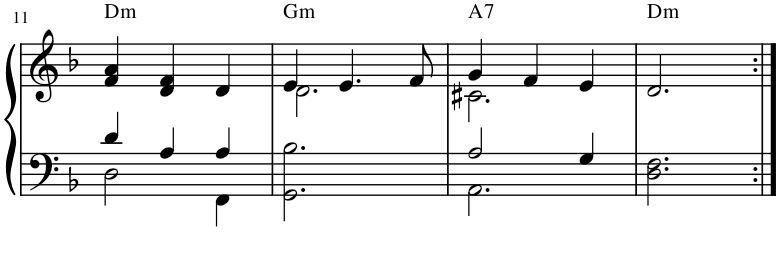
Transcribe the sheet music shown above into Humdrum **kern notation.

**kern	**kern	**harte
*part1	*part1	*part1
*staff2	*staff1	*
*I"Piano	*	*
*I'Pno.	*	*
!!LO:PB:g=z
*clefF4	*clefG2	*
*k[b-]	*k[b-]	*
*M3/4	*M3/4	*
=11	=11	=11
*^	*	*
!	!	!	!LO:H:kt=m
4d/	2D\	4f/ 4a/	D:min
4A/	.	4d/ 4f/	.
4A/	4FF\	4d/	.
=12	=12	=12	=12
*	*	*^	*
!	!	!	!	!LO:H:kt=m
*v	*v	*	*	*
2.GG\ 2.B-\	4e/	2.d\	G:min
.	4.e/	.	.
.	8f/	.	.
=13	=13	=13	=13
*^	*	*	*
!	!	!	!	!LO:H:kt=7
2A/	2.AA\	4g/	2.c#X\	A:7
.	.	4f/	.	.
4G/	.	4e/	.	.
*v	*v	*	*	*
*	*v	*v	*
=14	=14	=14
!	!	!LO:H:kt=m
2.D\ 2.F\	2.d/	D:min
=:|!	=:|!	=:|!
*-	*-	*-
